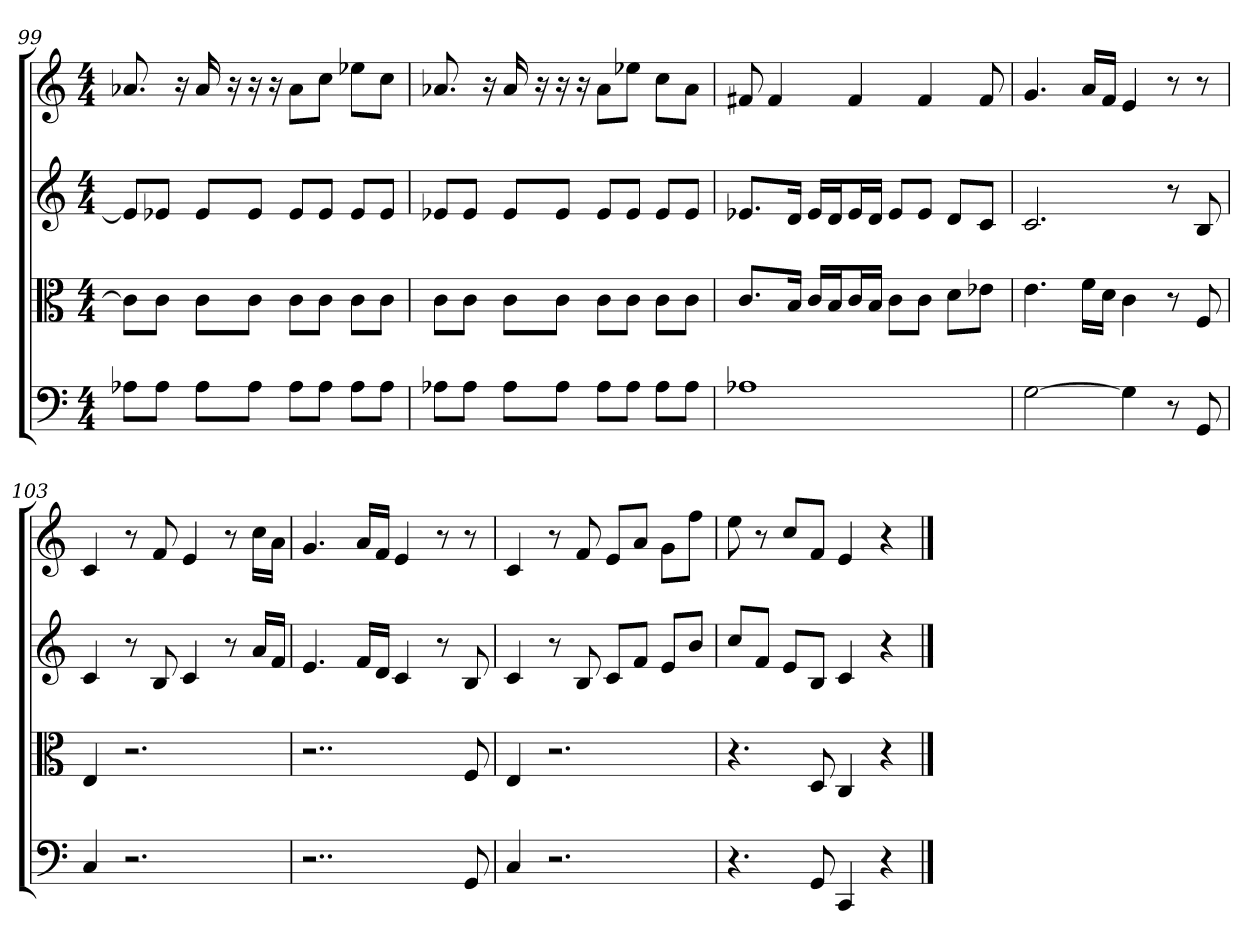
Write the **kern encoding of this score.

**kern	**kern	**kern	**kern
*part4	*part3	*part2	*part1
*staff4	*staff3	*staff2	*staff1
*clefF4	*clefC3	*clefG2	*clefG2
*k[]	*k[]	*k[]	*k[]
*C:	*C:	*C:	*C:
*M4/4	*M4/4	*M4/4	*M4/4
=99	=99	=99	=99
8A-X\L	8c\L]	8e-/L]	8.a-X
8A-\J	8c\J	8e-X/J	.
.	.	.	16r
8A-\L	8c\L	8e-/L	16a-
.	.	.	16r
8A-\J	8c\J	8e-/J	16r
.	.	.	16r
8A-\L	8c\L	8e-/L	8a-\L
8A-\J	8c\J	8e-/J	8cc\J
8A-\L	8c\L	8e-/L	8ee-X\L
8A-\J	8c\J	8e-/J	8cc\J
=100	=100	=100	=100
8A-X\L	8c\L	8e-X/L	8.a-X
8A-\J	8c\J	8e-/J	.
.	.	.	16r
8A-\L	8c\L	8e-/L	16a-
.	.	.	16r
8A-\J	8c\J	8e-/J	16r
.	.	.	16r
8A-\L	8c\L	8e-/L	8a-\L
8A-\J	8c\J	8e-/J	8ee-X\J
8A-\L	8c\L	8e-/L	8cc\L
8A-\J	8c\J	8e-/J	8a-\J
=101	=101	=101	=101
1A-X	8.c/L	8.e-X/L	8f#X
.	.	.	4f#
.	16B/Jk	16d/Jk	.
.	16c/LL	16e-/LL	.
.	16B/J	16d/J	.
.	16c/L	16e-/L	4f#
.	16B/JJ	16d/JJ	.
.	8c\L	8e-/L	.
.	8c\J	8e-/J	4f#
.	8d\L	8d/L	.
.	8e-X\J	8c/J	8f#
=102	=102	=102	=102
[2G	4.e	2.c	4.g
.	16f\LL	.	16a/LL
.	16d\JJ	.	16f/JJ
4G]	4c	.	4e
8r	8r	8r	8r
8GG	8F	8B	8r
=103	=103	=103	=103
4C	4E	4c	4c
2.r	2.r	8r	8r
.	.	8B	8f
.	.	4c	4e
.	.	8r	8r
.	.	16a/LL	16cc\LL
.	.	16f/JJ	16a\JJ
=104	=104	=104	=104
2..r	2..r	4.e	4.g
.	.	16f/LL	16a/LL
.	.	16d/JJ	16f/JJ
.	.	4c	4e
.	.	8r	8r
8GG	8F	8B	8r
=105	=105	=105	=105
4C	4E	4c	4c
2.r	2.r	8r	8r
.	.	8B	8f
.	.	8c/L	8e/L
.	.	8f/J	8a/J
.	.	8e/L	8g\L
.	.	8b/J	8ff\J
=106	=106	=106	=106
4.r	4.r	8cc/L	8ee
.	.	8f/J	8r
.	.	8e/L	8cc/L
8GG	8D	8B/J	8f/J
4CC	4C	4c	4e
4r	4r	4r	4r
==	==	==	==
*-	*-	*-	*-
